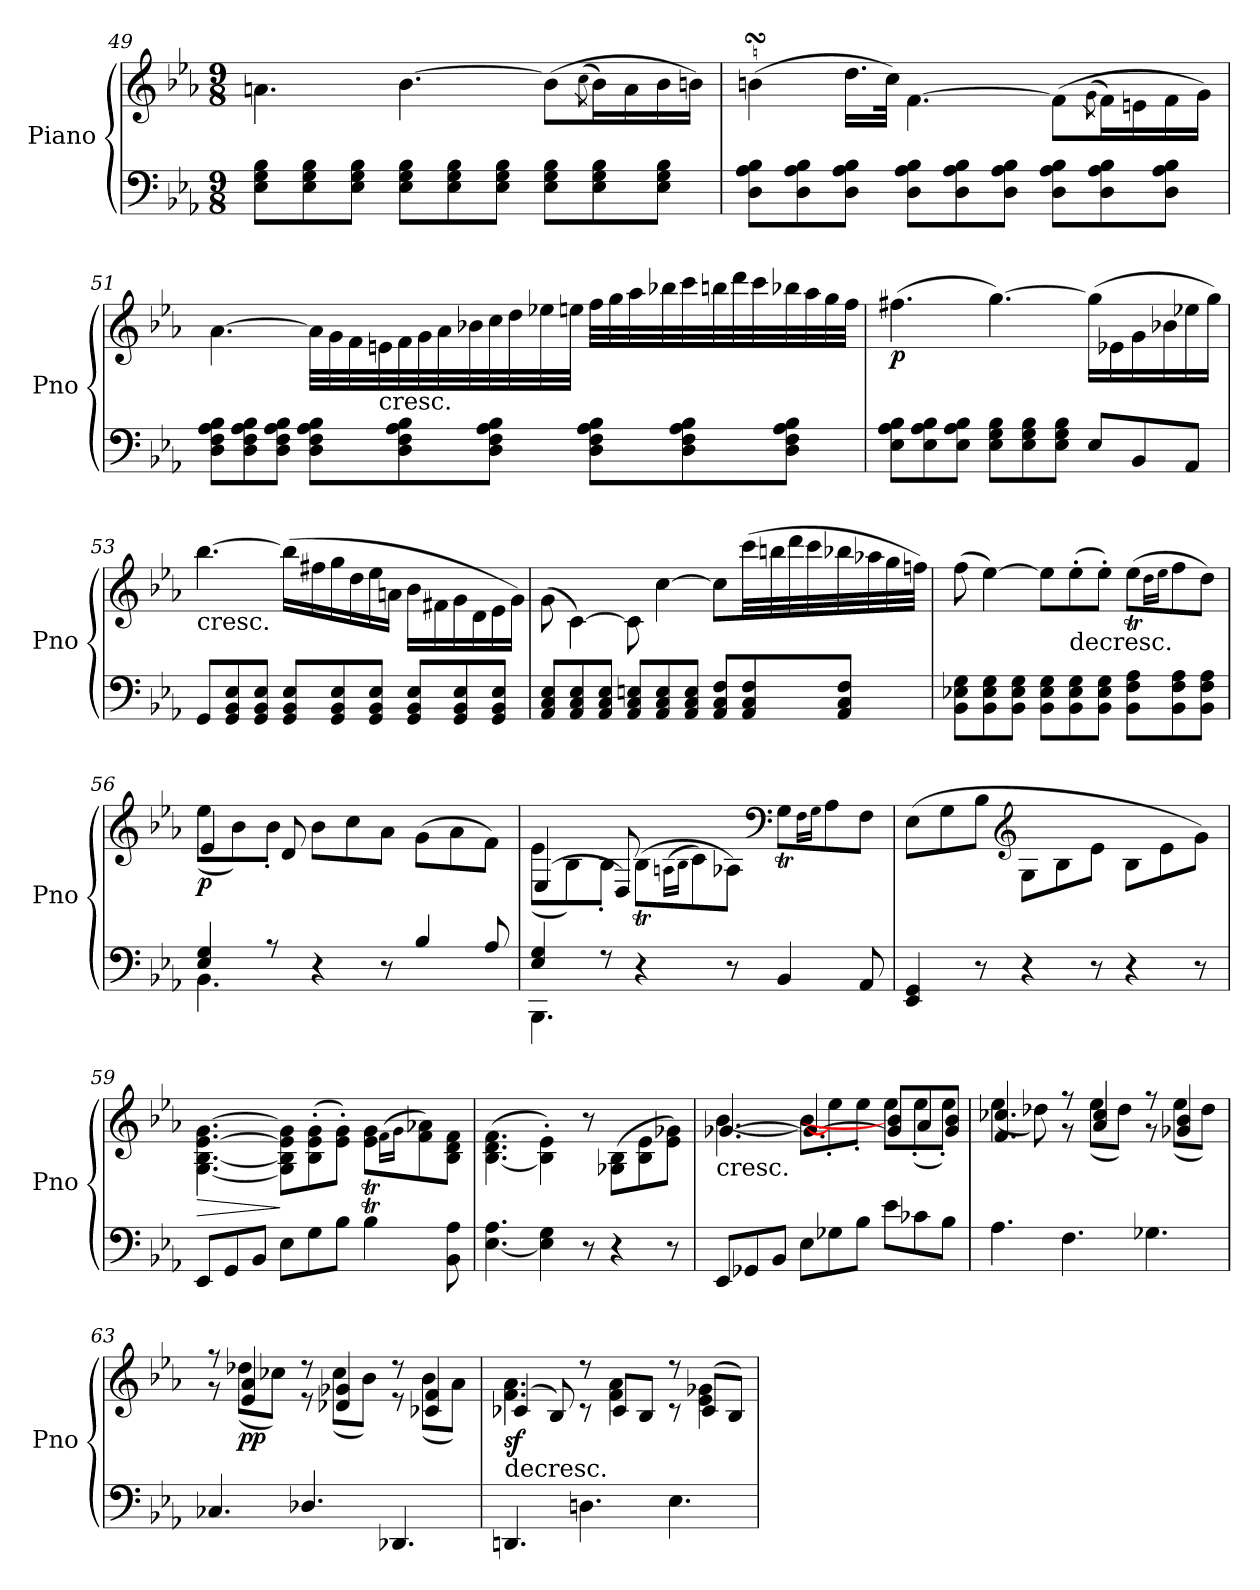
**kern	**kern	**dynam
*part1	*part1	*part1
*staff2	*staff1	*staff1/2
*I"Piano	*	*
*I'Pno	*	*
*clefF4	*clefG2	*
*k[b-e-a-]	*k[b-e-a-]	*
*E-:	*E-:	*
*M9/8	*M9/8	*
=49	=49	=49
*	*^	*
8E-\ 8G\ 8B-\L	1ryy	4.an\	.
8E-\ 8G\ 8B-\	.	.	.
8E-\ 8G\ 8B-\J	.	.	.
8E-\ 8G\ 8B-\L	.	[4.b-\	.
8E-\ 8G\ 8B-\	.	.	.
8E-\ 8G\ 8B-\J	.	.	.
8E-\ 8G\ 8B-\L	.	(<8b-\L]	.
.	.	(<8qcc\	.
8E-\ 8G\ 8B-\	.	16b-\L)	.
.	.	16a\	.
8E-\ 8G\ 8B-\J	8ryy	16b-\	.
.	.	16bn\JJ)	.
!!LO:LB:g=z	!!
=50	=50	=50	=50
8D\ 8A-\ 8B-\L	1ryy	(<4bnsSsS\	.
8D\ 8A-\ 8B-\	.	.	.
8D\ 8A-\ 8B-\J	.	16.dd\LL	.
.	.	32cc\JJk)	.
8D\ 8A-\ 8B-\L	.	[4.f\	.
8D\ 8A-\ 8B-\	.	.	.
8D\ 8A-\ 8B-\J	.	.	.
8D\ 8A-\ 8B-\L	.	(<8f\L]	.
.	.	(<8qg\	.
8D\ 8A-\ 8B-\	.	16f\L)	.
.	.	16en\	.
8D\ 8A-\ 8B-\J	8ryy	16f\	.
.	.	16g\JJ)	.
!!LO:LB:g=z	!!
=51	=51	=51	=51
8D\ 8F\ 8A-\ 8B-\L	1ryy	[4.a-\	.
8D\ 8F\ 8A-\ 8B-\	.	.	.
8D\ 8F\ 8A-\ 8B-\J	.	.	.
8D\ 8F\ 8A-\ 8B-\L	.	32a-\LLL]	.
.	.	32g\	.
.	.	32f\	.
!	!	!LO:TX:b:t=cresc.	!
.	.	32en\	.
8D\ 8F\ 8A-\ 8B-\	.	32f\	.
.	.	32g\	.
.	.	32a-\	.
.	.	32b-X\	.
8D\ 8F\ 8A-\ 8B-\J	.	32cc\	.
.	.	32dd\	.
.	.	32ee-X\	.
.	.	32een\JJJ	.
8D\ 8F\ 8A-\ 8B-\L	.	32ff\LLL	.
.	.	32gg\	.
.	.	32aa-\	.
.	.	32bb-X\	.
8D\ 8F\ 8A-\ 8B-\	.	32ccc\	.
.	.	32bbn\	.
.	.	32ddd\	.
.	.	32ccc\	.
8D\ 8F\ 8A-\ 8B-\J	8ryy	32bb-X\	.
.	.	32aa-\	.
.	.	32gg\	.
.	.	32ff\JJJ	.
!!LO:PB:g=z	!!
=52	=52	=52	=52
!	!	!	!LO:DY:b
8E-\ 8A-\ 8B-\L	1ryy	(<4.ff#X\	p
8E-\ 8A-\ 8B-\	.	.	.
8E-\ 8A-\ 8B-\J	.	.	.
8E-\ 8G\ 8B-\L	.	[4.gg\)	.
8E-\ 8G\ 8B-\	.	.	.
8E-\ 8G\ 8B-\J	.	.	.
8E-/L	.	(<16gg\LL]	.
.	.	16e-X\	.
8BB-/	.	16g\	.
.	.	16b-X\	.
8AA-/J	8ryy	16ee-X\	.
.	.	16gg\JJ)	.
=53	=53	=53	=53
!	!LO:TX:b:t=cresc.	!	!
8GG/L	1ryy	[4.bb-\	.
8GG/ 8BB-/ 8E-/	.	.	.
8GG/ 8BB-/ 8E-/J	.	.	.
8GG/ 8BB-/ 8E-/L	.	(<16bb-\LL]	.
.	.	16ff#X\	.
8GG/ 8BB-/ 8E-/	.	16gg\	.
.	.	16dd\	.
8GG/ 8BB-/ 8E-/J	.	16ee-\	.
.	.	16an\JJ	.
8GG/ 8BB-/ 8E-/L	.	16b-\LL	.
.	.	16f#X\	.
8GG/ 8BB-/ 8E-/	.	16g\	.
.	.	16d\	.
8GG/ 8BB-/ 8E-/J	8ryy	16e-\	.
.	.	16g\JJ)	.
!!LO:LB:g=z	!!
=54	=54	=54	=54
8AA-/ 8C/ 8E-/L	1ryy	(<8g\	.
8AA-/ 8C/ 8E-/	.	[4c\)	.
8AA-/ 8C/ 8E-/J	.	.	.
8AA-/ 8C/ 8En/L	.	8c\]	.
8AA-/ 8C/ 8E/	.	[4cc\	.
8AA-/ 8C/ 8E/J	.	.	.
8AA-/ 8C/ 8F/L	.	8cc\L]	.
8AA-/ 8C/ 8F/	.	(<32ccc\LL	.
.	.	32bbn\	.
.	.	32ddd\	.
.	.	32ccc\	.
8AA-/ 8C/ 8F/J	8ryy	32bb-X\	.
.	.	32aa-X\	.
.	.	32gg\	.
.	.	32ffn\JJJ)	.
=55	=55	=55	=55
8BB-\ 8E-X\ 8G\L	1ryy	(<8ff\	.
8BB-\ 8E-\ 8G\	.	[4ee-\)	.
8BB-\ 8E-\ 8G\J	.	.	.
8BB-\ 8E-\ 8G\L	.	8ee-\L]	.
!	!	!LO:TX:b:t=decresc.	!
8BB-\ 8E-\ 8G\	.	(<8ee-'\	.
8BB-\ 8E-\ 8G\J	.	8ee-'\J)	.
8BB-\ 8F\ 8A-\L	.	(<8ee-T\L	.
.	.	16qdd\LL	.
.	.	16qee-\JJ	.
8BB-\ 8F\ 8A-\	.	8ff\	.
8BB-\ 8F\ 8A-\J	8ryy	8dd\J)	.
=56	=56	=56	=56
*^	*	*^	*
!	!	!	!	!	!LO:DY:b
4E-/ 4G/	4.BB-\	1ryy	(<8ee-\L	4e-/	p
.	.	.	8b-\)	.	.
8r	.	.	8b-'\J	8d/	.
4r	2.ryy	.	8b-\L	2.ryy	.
.	.	.	8cc\	.	.
8r	.	.	8a-\J	.	.
4B-/	.	.	(<8g\L	.	.
.	.	.	8a-\	.	.
8A-/	.	8ryy	8f\J)	.	.
!!LO:LB:g=z	!!	!!
=57	=57	=57	=57	=57	=57
4E-/ 4G/	4.BBB-\	1ryy	(<8e-\L	(>4E-/	.
.	.	.	8B-\)	.	.
8r	.	.	8B-'\J	8D/)	.
4r	2.ryy	.	(<8B-T\L	2.ryy	.
.	.	.	(<16qAn\LL	.	.
.	.	.	16qB-\JJ	.	.
.	.	.	8c\)	.	.
8r	.	.	8A-X\J)	.	.
*	*	*clefF4	*	*	*
4BB-/	.	.	8Gt\L	.	.
.	.	.	16qF\LL	.	.
.	.	.	16qG\JJ	.	.
.	.	.	8A-\	.	.
8AA-/	.	8ryy	8F\J	.	.
*v	*v	*	*	*	*
*	*	*v	*v	*
=58	=58	=58	=58
4EE-/ 4GG/	1ryy	(<8E-\L	.
.	.	8G\	.
8r	.	8B-\J	.
*	*clefG2	*	*
4r	.	8G\L	.
.	.	8B-\	.
8r	.	8e-\J	.
4r	.	8B-\L	.
.	.	8e-\	.
8r	8ryy	8g\J)	.
=59	=59	=59	=59
!	!	!	!LO:HP:b
8EE-/L	1ryy	[4.G\ [4.B-\ [4.e-\ [4.g\	>
8GG/	.	.	.
8BB-/J	.	.	.
8E-\L	.	8G\] 8B-\] 8e-\] 8g\]L	]
8G\	.	(>8B-\' 8e-\' 8g\'	.
8B-\J	.	8e-\' 8g\'J)	.
4B-\	.	8e-\T 8g\TL	.
.	.	(<16qf\LL	.
.	.	16qg\JJ	.
.	.	8f\ 8a-\)	.
8BB-\ 8A-\	8ryy	8B-\ 8d\ 8f\J	.
!!LO:LB:g=z	!!
=60	=60	=60	=60
[4.E-\ 4.A-\	1ryy	(>[4.B-\ 4.d\ 4.f\	.
4E-\] 4G\	.	4B-\]' 4e-\')	.
8r	.	8r	.
4r	.	(<8G-X\ 8B-\L	.
.	.	8B-\ 8e-\	.
8r	8ryy	8e-\ 8g-X\J)	.
=61	=61	=61	=61
*	*	*^	*
!	!LO:TX:b:t=cresc.	!	!	!
8EE-/L	1ryy	[4.b-\	[4.g-X/	.
8GG-X/	.	.	.	.
8BB-/J	.	.	.	.
8E-\L	.	8b-\L_	4.g-/_	.
8G-X\	.	8ee-'\	.	.
8B-\J	.	8ee-'\J	.	.
8e-\L	.	8ee-\L	8g-/] 8b-/]L	.
8c-X\	.	(<8ee-'\	8a-/	.
8B-\J	8ryy	8ee-'\J)	8g-/ 8b-/J	.
=62	=62	=62	=62	=62
!	!	!	!	!LO:DY:b
4.A-\	1ryy	(<4ee-\	4.f/ 4.cc-X/	other-dynamics
.	.	8dd-X\)	.	.
4.F\	.	8r	8r	.
.	.	(<8ee-\L	4a-/ 4cc-/	.
.	.	8dd-\J)	.	.
4.G-X\	.	8r	8r	.
.	.	(<8ee-\L	4g-X/ 4b-/	.
.	8ryy	8dd-\J)	.	.
!!LO:LB:g=z	!!	!!
=63	=63	=63	=63	=63
4.C-X/	1ryy	8r	8r	.
!	!	!	!	!LO:DY:b
.	.	(<8dd-X\L	4e-/ 4a-/	pp
.	.	8cc-X\J)	.	.
4.D-X/	.	8r	8r	.
.	.	(<8cc-\L	4d-X/ 4g-X/	.
.	.	8b-\J)	.	.
4.DD-X/	.	8r	8r	.
.	.	(<8b-\L	4c-X/ 4f/	.
.	8ryy	8a-\J)	.	.
=64	=64	=64	=64	=64
!	!LO:TX:b:t=decresc.	!	!	!
!	!	!	!	!LO:DY:b
4.DDn/	1ryy	4.f\ 4.a-\	(>4c-X/	sf
.	.	.	8B-/)	.
4.Dn\	.	8r	8rc	.
.	.	4f\ 4a-\	8c-/L	.
.	.	.	8B-/J	.
4.E-\	.	8r	8rc	.
.	.	4e-\ 4g-X\	(>8c-/L	.
.	8ryy	.	8B-/J)	.
*	*v	*v	*v	*
=	=	=
*-	*-	*-
